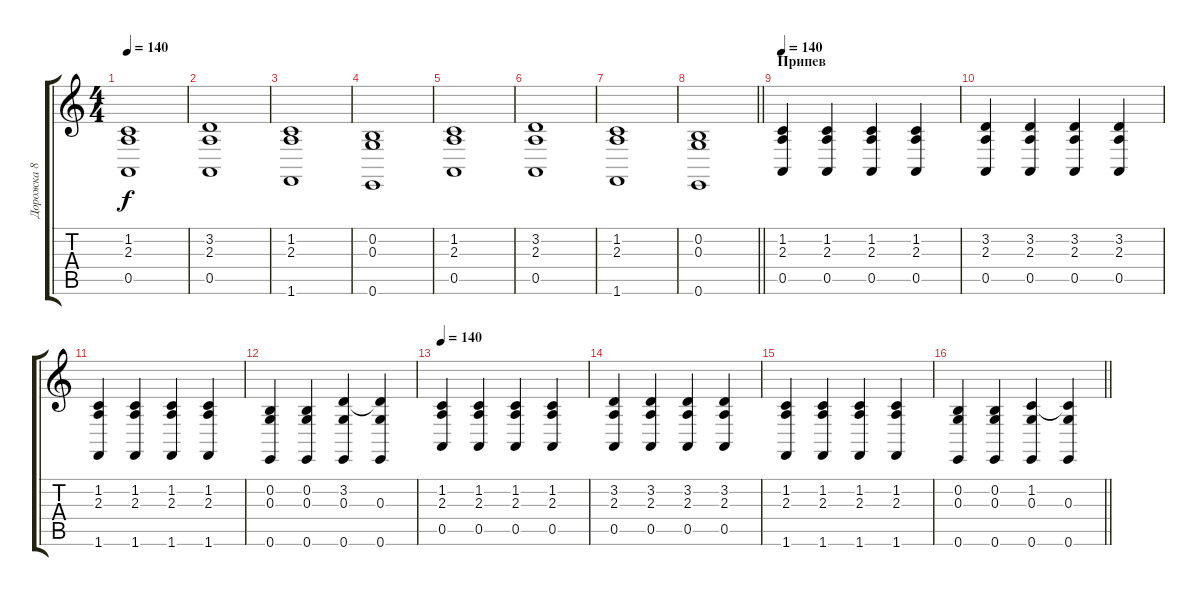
\track ("Дорожка 8" "Дорожка 8") {instrument stringensemble2}
\staff {score tabs}
\tuning (E4 B3 G3 D3 A2 E2) {hide}
\ts (4 4)
\tempo 140
\clef g2
\ks c
(1.2 2.3 0.5).1{dy f} |
(3.2 2.3 0.5).1 |
(1.2 2.3 1.6).1 |
(0.2 0.3 0.6).1 |
(1.2 2.3 0.5).1 |
(3.2 2.3 0.5).1 |
(1.2 2.3 1.6).1 |
\barLineRight lightlight
(0.2 0.3 0.6).1 |
\section ("" "Припев")
\tempo 140
(1.2 2.3 0.5).4 (1.2 2.3 0.5).4 (1.2 2.3 0.5).4 (1.2 2.3 0.5).4 |
(3.2 2.3 0.5).4 (3.2 2.3 0.5).4 (3.2 2.3 0.5).4 (3.2 2.3 0.5).4 |
(1.2 2.3 1.6).4 (1.2 2.3 1.6).4 (1.2 2.3 1.6).4 (1.2 2.3 1.6).4 |
(0.2 0.3 0.6).4 (0.2 0.3 0.6).4 (3.2 0.3 0.6).4 (3.2{t} 0.3 0.6).4 |
\tempo 140
(1.2 2.3 0.5).4 (1.2 2.3 0.5).4 (1.2 2.3 0.5).4 (1.2 2.3 0.5).4 |
(3.2 2.3 0.5).4 (3.2 2.3 0.5).4 (3.2 2.3 0.5).4 (3.2 2.3 0.5).4 |
(1.2 2.3 1.6).4 (1.2 2.3 1.6).4 (1.2 2.3 1.6).4 (1.2 2.3 1.6).4 |
\barLineRight lightlight
(0.2 0.3 0.6).4 (0.2 0.3 0.6).4 (1.2 0.3 0.6).4 (1.2{t} 0.3 0.6).4
